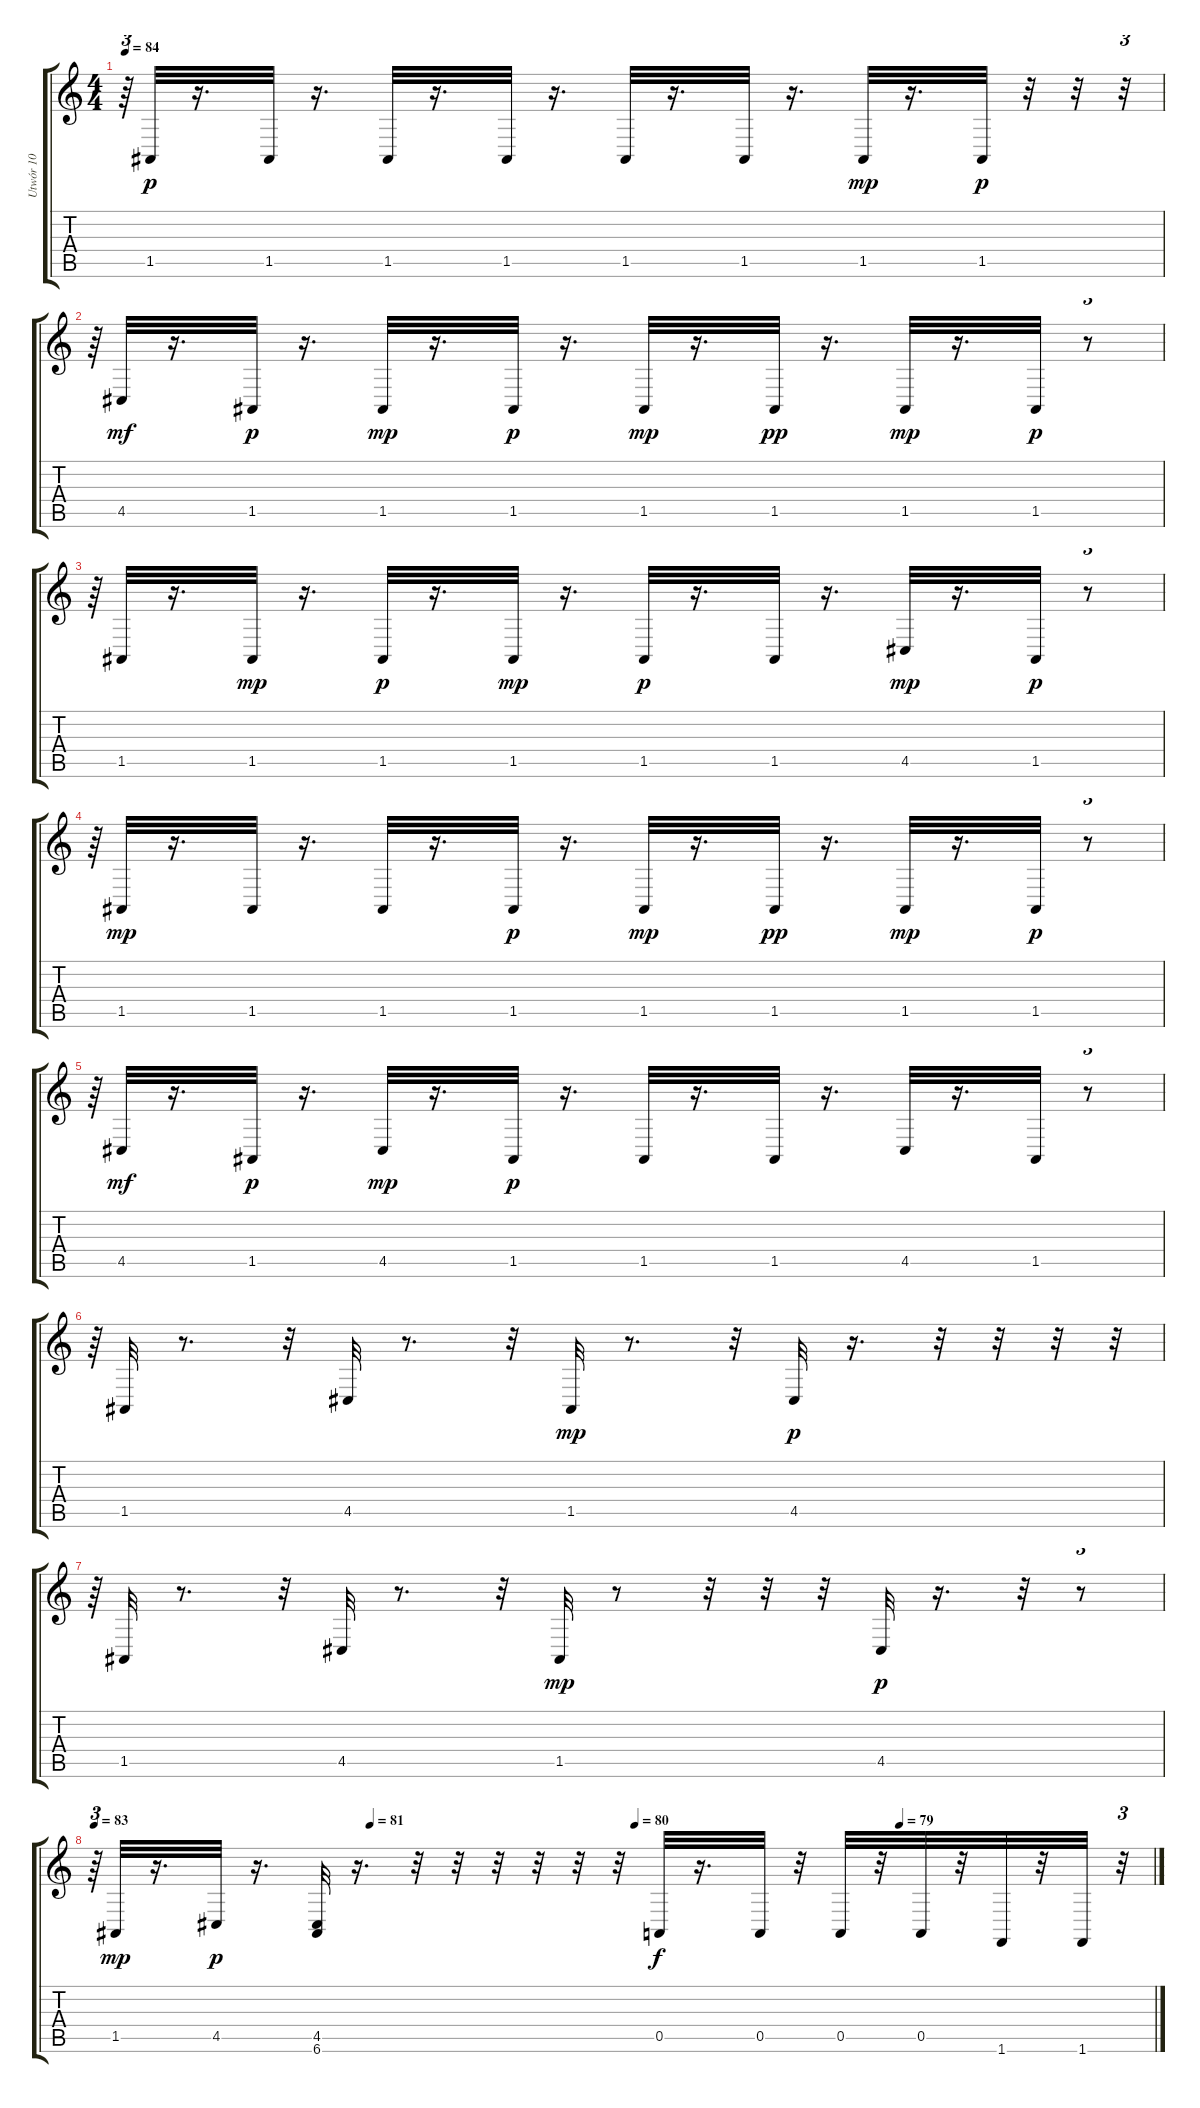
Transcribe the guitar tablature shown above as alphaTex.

\track ("Utwór 10" "Utwór 10") {instrument acousticgrandpiano}
\staff {score tabs}
\tuning (E4 B3 G3 D3 A2 E2) {hide}
\ts (4 4)
\tempo 84
\clef g2
\ks c
r.64{tu (3 2) dy p} 1.5.32 r.16{d} 1.5.32 r.16{d} 1.5.32 r.16{d} 1.5.32 r.16{d} 1.5.32 r.16{d} 1.5.32 r.16{d} 1.5.32{dy mp} r.16{d} 1.5.32{dy p} r.32 r.32 r.32{tu (3 2)} |
r.64{tu (3 2)} 4.5.32{dy mf} r.16{d} 1.5.32{dy p} r.16{d} 1.5.32{dy mp} r.16{d} 1.5.32{dy p} r.16{d} 1.5.32{dy mp} r.16{d} 1.5.32{dy pp} r.16{d} 1.5.32{dy mp} r.16{d} 1.5.32{dy p} r.8{tu (3 2)} |
r.64{tu (3 2)} 1.5.32 r.16{d} 1.5.32{dy mp} r.16{d} 1.5.32{dy p} r.16{d} 1.5.32{dy mp} r.16{d} 1.5.32{dy p} r.16{d} 1.5.32 r.16{d} 4.5.32{dy mp} r.16{d} 1.5.32{dy p} r.8{tu (3 2)} |
r.64{tu (3 2)} 1.5.32{dy mp} r.16{d} 1.5.32 r.16{d} 1.5.32 r.16{d} 1.5.32{dy p} r.16{d} 1.5.32{dy mp} r.16{d} 1.5.32{dy pp} r.16{d} 1.5.32{dy mp} r.16{d} 1.5.32{dy p} r.8{tu (3 2)} |
r.64{tu (3 2)} 4.5.32{dy mf} r.16{d} 1.5.32{dy p} r.16{d} 4.5.32{dy mp} r.16{d} 1.5.32{dy p} r.16{d} 1.5.32 r.16{d} 1.5.32 r.16{d} 4.5.32 r.16{d} 1.5.32 r.8{tu (3 2)} |
r.64{tu (3 2)} 1.5.32 r.8{d} r.32 4.5.32 r.8{d} r.32 1.5.32{dy mp} r.8{d} r.32 4.5.32{dy p} r.16{d} r.32 r.32 r.32 r.32{tu (3 2)} |
r.64{tu (3 2)} 1.5.32 r.8{d} r.32 4.5.32 r.8{d} r.32 1.5.32{dy mp} r.8 r.32 r.32 r.32 4.5.32{dy p} r.16{d} r.32 r.8{tu (3 2)} |
\tempo 83
\tempo (81 0.2604166666666667)
\tempo (80 0.5104166666666666)
\tempo (79 0.7604166666666666)
r.64{tu (3 2)} 1.5.32{dy mp} r.16{d} 4.5.32{dy p} r.16{d} (4.5 6.6).32 r.16{d} r.32 r.32 r.32 r.32 r.32 r.32 0.5.32{dy f} r.16{d} 0.5.32 r.32 0.5.32 r.32 0.5.32 r.32 1.6.32 r.32 1.6.32 r.32{tu (3 2)}
